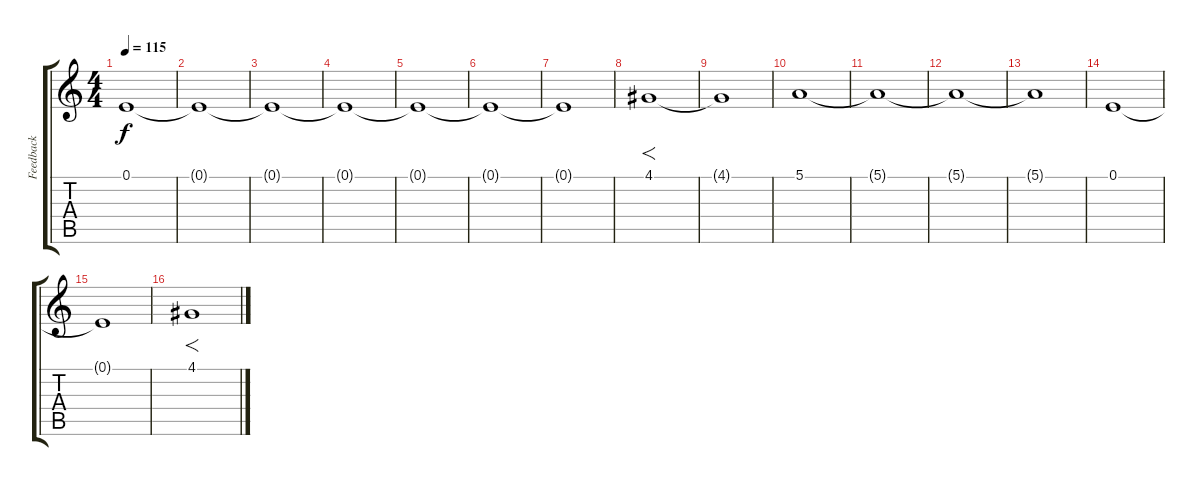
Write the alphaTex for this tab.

\track ("Feedback" "Feedback") {instrument lead1square}
\staff {score tabs}
\tuning (E4 B3 G3 D3 A2 E2) {hide}
\ts (4 4)
\tempo 115
\clef g2
\ks c
0.1{t}.1{dy f} |
0.1{t}.1 |
0.1{t}.1 |
0.1{t}.1 |
0.1{t}.1 |
0.1{t}.1 |
0.1{t}.1 |
4.1.1{f} |
4.1{t}.1 |
5.1.1 |
5.1{t}.1 |
5.1{t}.1 |
5.1{t}.1 |
0.1.1 |
0.1{t}.1 |
4.1.1{f}
